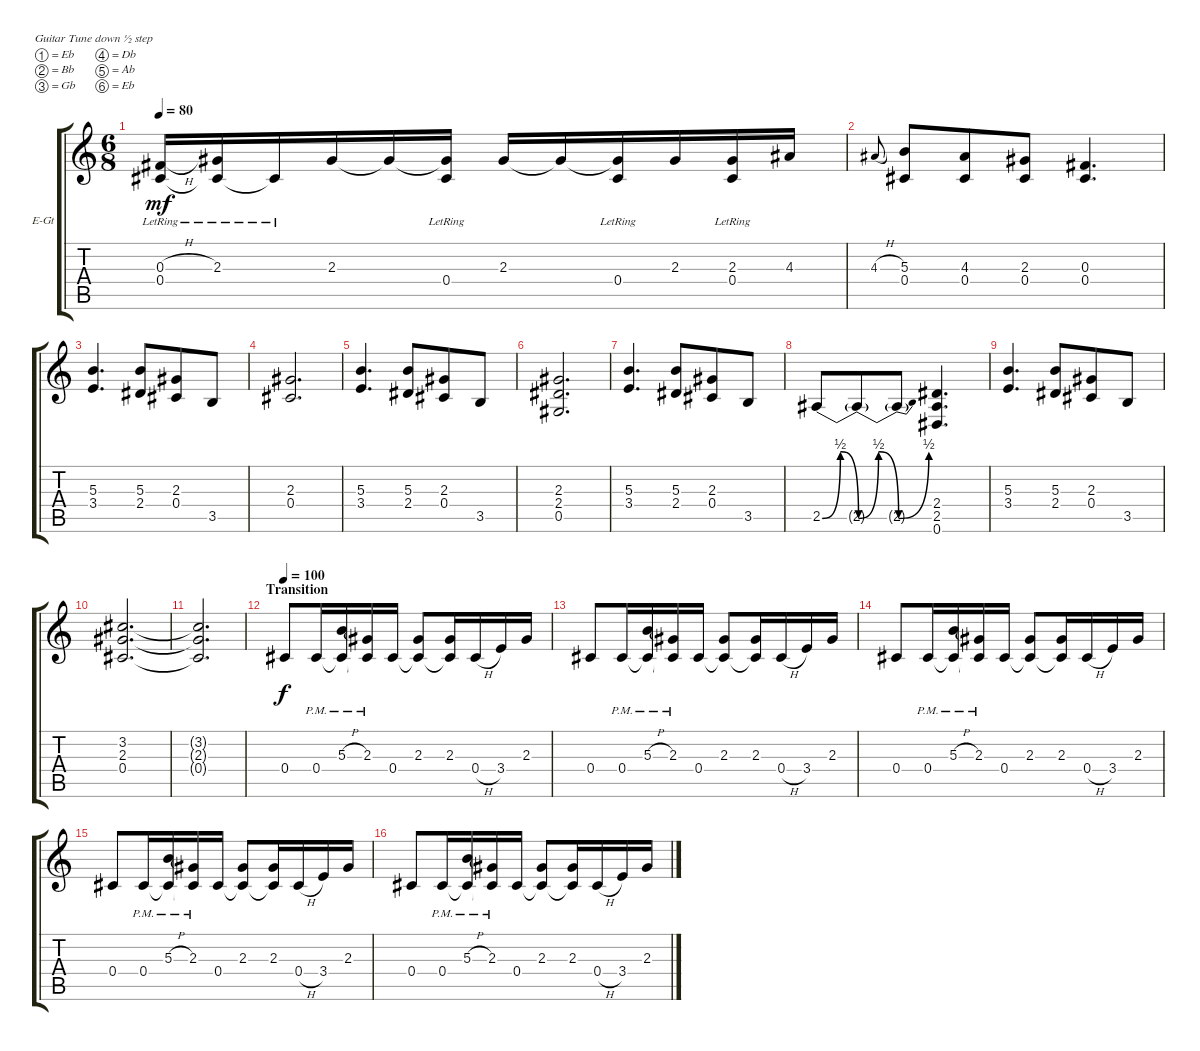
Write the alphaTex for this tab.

\bracketExtendMode groupsimilarinstruments
\firstSystemTrackNameOrientation horizontal
\otherSystemsTrackNameOrientation horizontal
\track ("Electric Guitar 1" "E-Gt") {instrument distortionguitar}
\staff {score tabs}
\tuning (Eb4 Bb3 Gb3 Db3 Ab2 Eb2)
\ts (6 8)
\tempo 80
\clef g2
\ks c
(0.4{lr} 0.3{h}).16{dy mf} (2.3 0.4{lr t}).16 0.4{lr t}.16 2.3.16 2.3{t}.16 (2.3{t} 0.4{lr}).16 2.3.16 2.3{t}.16 (2.3{t} 0.4{lr}).16 2.3.16 (2.3 0.4{lr}).16 4.3.16 |
4.3{h}.8{gr onbeat} (5.3 0.4).8 (4.3 0.4).8 (2.3 0.4).8 (0.3 0.4).4{d} |
(3.4 5.3).4{d} (2.4 5.3).8 (0.4 2.3).8 3.5.8 |
(0.4 2.3).2{d} |
(3.4 5.3).4{d} (2.4 5.3).8 (0.4 2.3).8 3.5.8 |
(0.5 2.4 2.3).2{d} |
(3.4 5.3).4{d} (2.4 5.3).8 (0.4 2.3).8 3.5.8 |
2.5{be (bendrelease 0 0 12 2 20.4 2 53.4 0)}.8 2.5{be (bendrelease 0 0 11.4 2 27.599999999999998 2 57 0) t}.8 2.5{be (bend 0 0 15.6 2) t}.8 (0.6 2.5 2.4).4{d} |
(3.4 5.3).4{d} (2.4 5.3).8 (0.4 2.3).8 3.5.8 |
(0.4 2.3 3.2).2{d} |
(3.2{t} 2.3{t} 0.4{t}).2{d} |
\section ("" "Transition")
\tempo 100
0.4.8{dy f} 0.4{pm}.16 (5.3{h} 0.4{pm t}).16 (2.3 0.4{pm t}).16 0.4.16 (2.3 0.4{t}).8 (2.3 0.4{t}).16 0.4{h}.16 3.4.16 2.3.16 |
0.4.8 0.4{pm}.16 (5.3{h} 0.4{pm t}).16 (2.3 0.4{pm t}).16 0.4.16 (2.3 0.4{t}).8 (2.3 0.4{t}).16 0.4{h}.16 3.4.16 2.3.16 |
0.4.8 0.4{pm}.16 (5.3{h} 0.4{pm t}).16 (2.3 0.4{pm t}).16 0.4.16 (2.3 0.4{t}).8 (2.3 0.4{t}).16 0.4{h}.16 3.4.16 2.3.16 |
0.4.8 0.4{pm}.16 (5.3{h} 0.4{pm t}).16 (2.3 0.4{pm t}).16 0.4.16 (2.3 0.4{t}).8 (2.3 0.4{t}).16 0.4{h}.16 3.4.16 2.3.16 |
0.4.8 0.4{pm}.16 (5.3{h} 0.4{pm t}).16 (2.3 0.4{pm t}).16 0.4.16 (2.3 0.4{t}).8 (2.3 0.4{t}).16 0.4{h}.16 3.4.16 2.3.16
